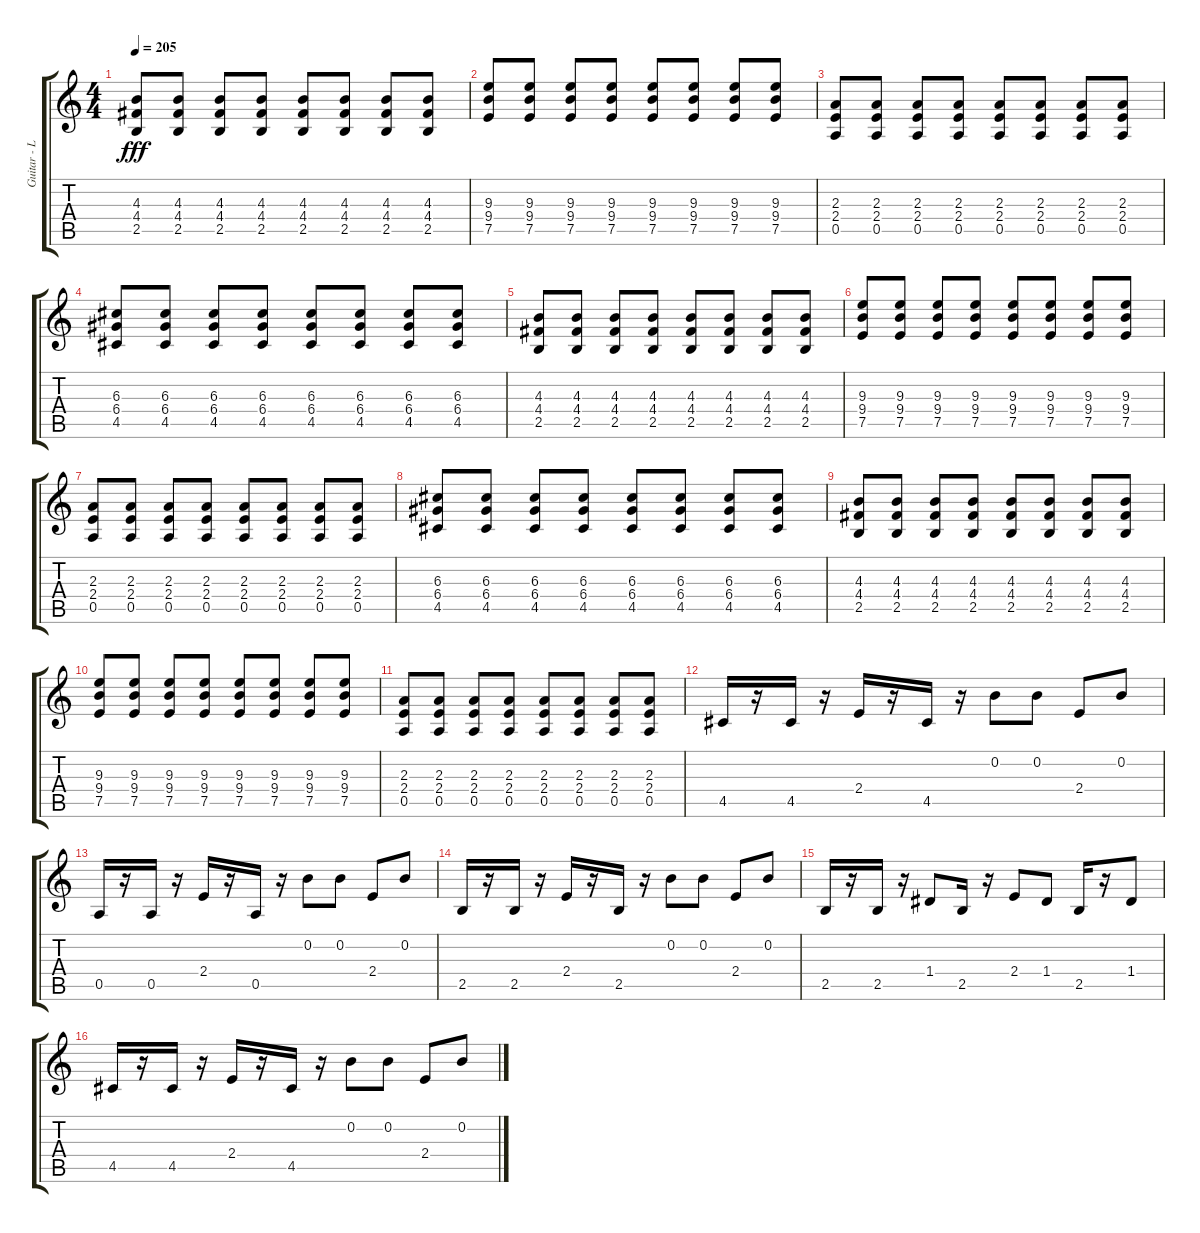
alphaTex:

\track ("Guitar - Lead" "Guitar - L") {instrument distortionguitar}
\staff {score tabs}
\tuning (E4 B3 G3 D3 A2 E2) {hide}
\ts (4 4)
\tempo 205
\clef g2
\ks c
(4.3 4.4 2.5).8{dy fff} (4.3 4.4 2.5).8 (4.3 4.4 2.5).8 (4.3 4.4 2.5).8 (4.3 4.4 2.5).8 (4.3 4.4 2.5).8 (4.3 4.4 2.5).8 (4.3 4.4 2.5).8 |
(9.3 9.4 7.5).8 (9.3 9.4 7.5).8 (9.3 9.4 7.5).8 (9.3 9.4 7.5).8 (9.3 9.4 7.5).8 (9.3 9.4 7.5).8 (9.3 9.4 7.5).8 (9.3 9.4 7.5).8 |
(2.3 2.4 0.5).8 (2.3 2.4 0.5).8 (2.3 2.4 0.5).8 (2.3 2.4 0.5).8 (2.3 2.4 0.5).8 (2.3 2.4 0.5).8 (2.3 2.4 0.5).8 (2.3 2.4 0.5).8 |
(6.3 6.4 4.5).8 (6.3 6.4 4.5).8 (6.3 6.4 4.5).8 (6.3 6.4 4.5).8 (6.3 6.4 4.5).8 (6.3 6.4 4.5).8 (6.3 6.4 4.5).8 (6.3 6.4 4.5).8 |
(4.3 4.4 2.5).8 (4.3 4.4 2.5).8 (4.3 4.4 2.5).8 (4.3 4.4 2.5).8 (4.3 4.4 2.5).8 (4.3 4.4 2.5).8 (4.3 4.4 2.5).8 (4.3 4.4 2.5).8 |
(9.3 9.4 7.5).8 (9.3 9.4 7.5).8 (9.3 9.4 7.5).8 (9.3 9.4 7.5).8 (9.3 9.4 7.5).8 (9.3 9.4 7.5).8 (9.3 9.4 7.5).8 (9.3 9.4 7.5).8 |
(2.3 2.4 0.5).8 (2.3 2.4 0.5).8 (2.3 2.4 0.5).8 (2.3 2.4 0.5).8 (2.3 2.4 0.5).8 (2.3 2.4 0.5).8 (2.3 2.4 0.5).8 (2.3 2.4 0.5).8 |
(6.3 6.4 4.5).8 (6.3 6.4 4.5).8 (6.3 6.4 4.5).8 (6.3 6.4 4.5).8 (6.3 6.4 4.5).8 (6.3 6.4 4.5).8 (6.3 6.4 4.5).8 (6.3 6.4 4.5).8 |
(4.3 4.4 2.5).8 (4.3 4.4 2.5).8 (4.3 4.4 2.5).8 (4.3 4.4 2.5).8 (4.3 4.4 2.5).8 (4.3 4.4 2.5).8 (4.3 4.4 2.5).8 (4.3 4.4 2.5).8 |
(9.3 9.4 7.5).8 (9.3 9.4 7.5).8 (9.3 9.4 7.5).8 (9.3 9.4 7.5).8 (9.3 9.4 7.5).8 (9.3 9.4 7.5).8 (9.3 9.4 7.5).8 (9.3 9.4 7.5).8 |
(2.3 2.4 0.5).8 (2.3 2.4 0.5).8 (2.3 2.4 0.5).8 (2.3 2.4 0.5).8 (2.3 2.4 0.5).8 (2.3 2.4 0.5).8 (2.3 2.4 0.5).8 (2.3 2.4 0.5).8 |
4.5.16 r.16 4.5.16 r.16 2.4.16 r.16 4.5.16 r.16 0.2.8 0.2.8 2.4.8 0.2.8 |
0.5.16 r.16 0.5.16 r.16 2.4.16 r.16 0.5.16 r.16 0.2.8 0.2.8 2.4.8 0.2.8 |
2.5.16 r.16 2.5.16 r.16 2.4.16 r.16 2.5.16 r.16 0.2.8 0.2.8 2.4.8 0.2.8 |
2.5.16 r.16 2.5.16 r.16 1.4.8 2.5.16 r.16 2.4.8 1.4.8 2.5.16 r.16 1.4.8 |
4.5.16 r.16 4.5.16 r.16 2.4.16 r.16 4.5.16 r.16 0.2.8 0.2.8 2.4.8 0.2.8
